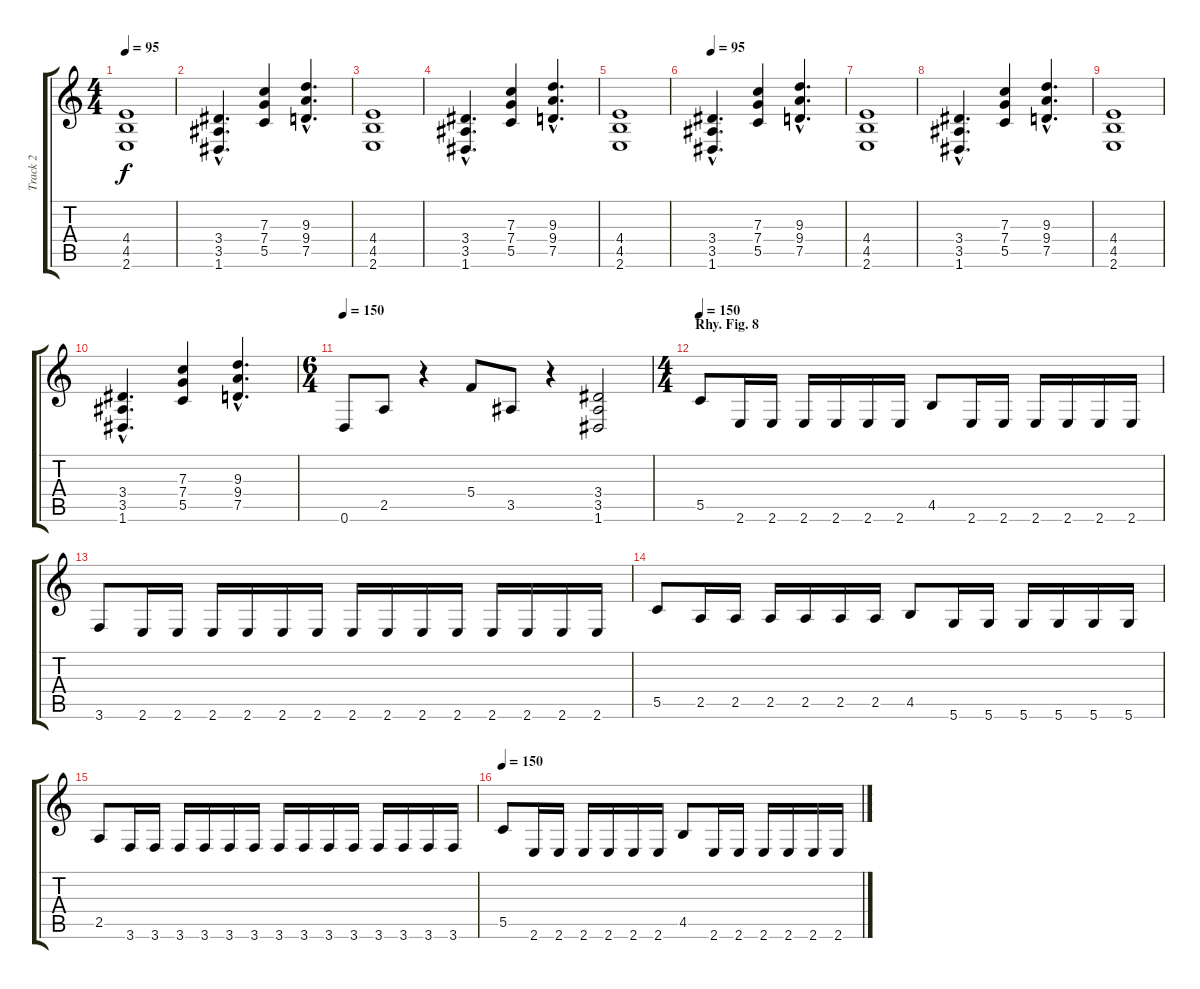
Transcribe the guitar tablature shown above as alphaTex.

\track ("Track 2" "Track 2") {instrument distortionguitar}
\staff {score tabs}
\tuning (D4 A3 F3 C3 G2 D2) {hide}
\ts (4 4)
\tempo 95
\clef g2
\ks c
(4.4 4.5 2.6).1{dy f} |
(3.4{hac} 3.5{hac} 1.6{hac}).4{d} (7.3 7.4 5.5).4 (9.3{hac} 9.4{hac} 7.5{hac}).4{d} |
(4.4 4.5 2.6).1 |
(3.4{hac} 3.5{hac} 1.6{hac}).4{d} (7.3 7.4 5.5).4 (9.3{hac} 9.4{hac} 7.5{hac}).4{d} |
(4.4 4.5 2.6).1 |
\tempo 95
(3.4{hac} 3.5{hac} 1.6{hac}).4{d} (7.3 7.4 5.5).4 (9.3{hac} 9.4{hac} 7.5{hac}).4{d} |
(4.4 4.5 2.6).1 |
(3.4{hac} 3.5{hac} 1.6{hac}).4{d} (7.3 7.4 5.5).4 (9.3{hac} 9.4{hac} 7.5{hac}).4{d} |
(4.4 4.5 2.6).1 |
(3.4{hac} 3.5{hac} 1.6{hac}).4{d} (7.3 7.4 5.5).4 (9.3{hac} 9.4{hac} 7.5{hac}).4{d} |
\ts (6 4)
\tempo 150
0.6.8 2.5.8 r.4 5.4.8 3.5.8 r.4 (3.4 3.5 1.6).2 |
\ts (4 4)
\section ("" "Rhy. Fig. 8")
\tempo 150
5.5.8 2.6.16 2.6.16 2.6.16 2.6.16 2.6.16 2.6.16 4.5.8 2.6.16 2.6.16 2.6.16 2.6.16 2.6.16 2.6.16 |
3.6.8 2.6.16 2.6.16 2.6.16 2.6.16 2.6.16 2.6.16 2.6.16 2.6.16 2.6.16 2.6.16 2.6.16 2.6.16 2.6.16 2.6.16 |
5.5.8 2.5.16 2.5.16 2.5.16 2.5.16 2.5.16 2.5.16 4.5.8 5.6.16 5.6.16 5.6.16 5.6.16 5.6.16 5.6.16 |
2.5.8 3.6.16 3.6.16 3.6.16 3.6.16 3.6.16 3.6.16 3.6.16 3.6.16 3.6.16 3.6.16 3.6.16 3.6.16 3.6.16 3.6.16 |
\tempo 150
5.5.8 2.6.16 2.6.16 2.6.16 2.6.16 2.6.16 2.6.16 4.5.8 2.6.16 2.6.16 2.6.16 2.6.16 2.6.16 2.6.16
